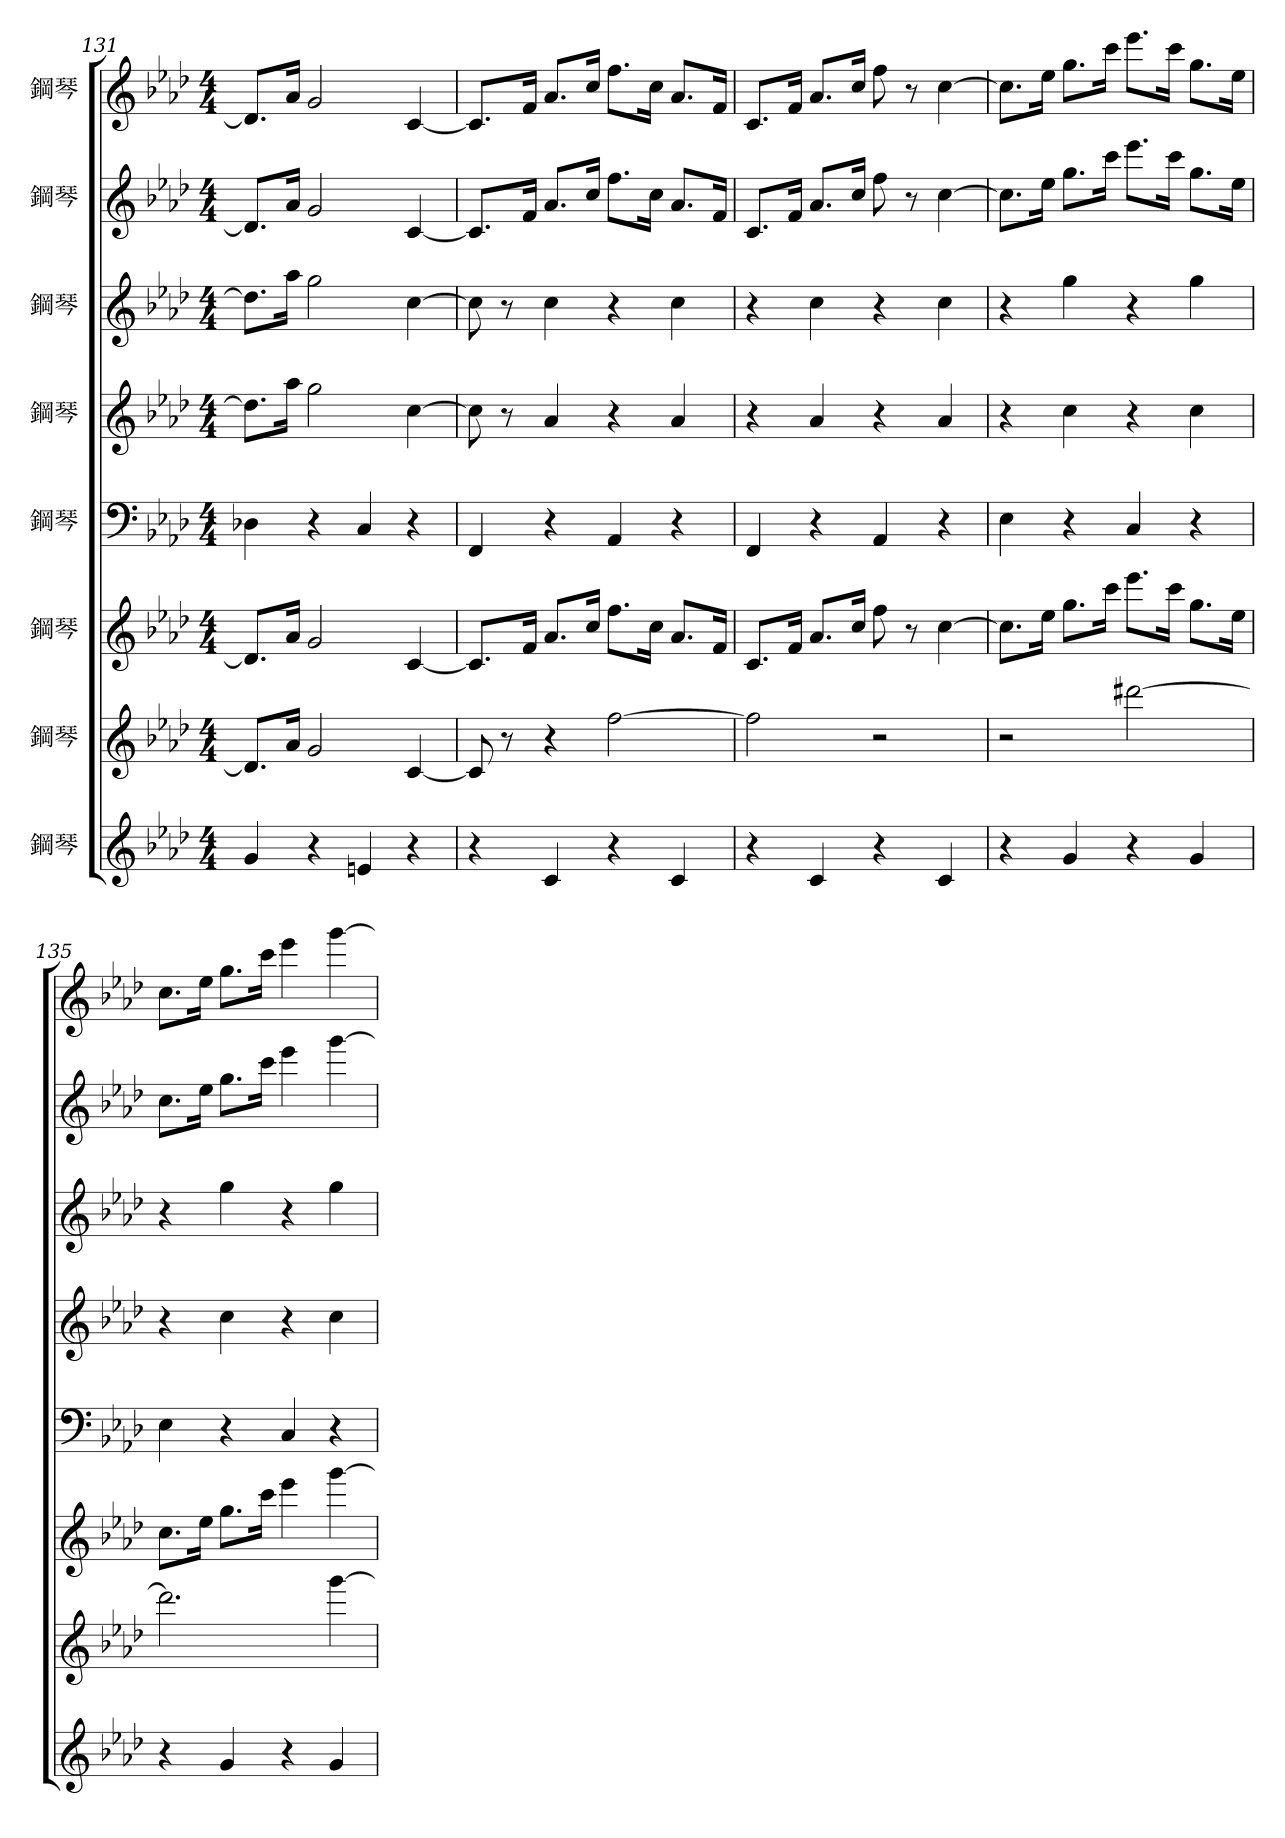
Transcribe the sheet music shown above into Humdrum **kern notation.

**kern	**kern	**kern	**kern	**kern	**kern	**kern	**kern
*part8	*part7	*part6	*part5	*part4	*part3	*part2	*part1
*staff8	*staff7	*staff6	*staff5	*staff4	*staff3	*staff2	*staff1
*I"鋼琴	*I"鋼琴	*I"鋼琴	*I"鋼琴	*I"鋼琴	*I"鋼琴	*I"鋼琴	*I"鋼琴
!!LO:PB:g=z
*clefG2	*clefG2	*clefG2	*clefF4	*clefG2	*clefG2	*clefG2	*clefG2
*k[b-e-a-d-]	*k[b-e-a-d-]	*k[b-e-a-d-]	*k[b-e-a-d-]	*k[b-e-a-d-]	*k[b-e-a-d-]	*k[b-e-a-d-]	*k[b-e-a-d-]
*M4/4	*M4/4	*M4/4	*M4/4	*M4/4	*M4/4	*M4/4	*M4/4
=131	=131	=131	=131	=131	=131	=131	=131
4g/	8.d/L]	8.d/L]	4D-X\	8.dd\L]	8.dd\L]	8.d/L]	8.d/L]
.	16a-/Jk	16a-/Jk	.	16aa-\Jk	16aa-\Jk	16a-/Jk	16a-/Jk
4r	2g/	2g/	4r	2gg\	2gg\	2g/	2g/
4en/	.	.	4C/	.	.	.	.
4r	[4c/	[4c/	4r	[4cc\	[4cc\	[4c/	[4c/
=132	=132	=132	=132	=132	=132	=132	=132
4r	8c/]	8.c/L]	4FF/	8cc\]	8cc\]	8.c/L]	8.c/L]
.	8r	.	.	8r	8r	.	.
.	.	16f/Jk	.	.	.	16f/Jk	16f/Jk
4c/	4r	8.a-/L	4r	4a-/	4cc\	8.a-/L	8.a-/L
.	.	16cc/Jk	.	.	.	16cc/Jk	16cc/Jk
4r	[2ff\	8.ff\L	4AA-/	4r	4r	8.ff\L	8.ff\L
.	.	16cc\Jk	.	.	.	16cc\Jk	16cc\Jk
4c/	.	8.a-/L	4r	4a-/	4cc\	8.a-/L	8.a-/L
.	.	16f/Jk	.	.	.	16f/Jk	16f/Jk
=133	=133	=133	=133	=133	=133	=133	=133
4r	2ff\]	8.c/L	4FF/	4r	4r	8.c/L	8.c/L
.	.	16f/Jk	.	.	.	16f/Jk	16f/Jk
4c/	.	8.a-/L	4r	4a-/	4cc\	8.a-/L	8.a-/L
.	.	16cc/Jk	.	.	.	16cc/Jk	16cc/Jk
4r	2r	8ff\	4AA-/	4r	4r	8ff\	8ff\
.	.	8r	.	.	.	8r	8r
4c/	.	[4cc\	4r	4a-/	4cc\	[4cc\	[4cc\
=134	=134	=134	=134	=134	=134	=134	=134
4r	2r	8.cc\L]	4E-\	4r	4r	8.cc\L]	8.cc\L]
.	.	16ee-\Jk	.	.	.	16ee-\Jk	16ee-\Jk
4g/	.	8.gg\L	4r	4cc\	4gg\	8.gg\L	8.gg\L
.	.	16ccc\Jk	.	.	.	16ccc\Jk	16ccc\Jk
4r	[2ddd#X\	8.eee-\L	4C/	4r	4r	8.eee-\L	8.eee-\L
.	.	16ccc\Jk	.	.	.	16ccc\Jk	16ccc\Jk
4g/	.	8.gg\L	4r	4cc\	4gg\	8.gg\L	8.gg\L
.	.	16ee-\Jk	.	.	.	16ee-\Jk	16ee-\Jk
!!LO:PB:g=z
=135	=135	=135	=135	=135	=135	=135	=135
4r	2.ddd#\]	8.cc\L	4E-\	4r	4r	8.cc\L	8.cc\L
.	.	16ee-\Jk	.	.	.	16ee-\Jk	16ee-\Jk
4g/	.	8.gg\L	4r	4cc\	4gg\	8.gg\L	8.gg\L
.	.	16ccc\Jk	.	.	.	16ccc\Jk	16ccc\Jk
4r	.	4eee-\	4C/	4r	4r	4eee-\	4eee-\
4g/	[4ggg\	[4ggg\	4r	4cc\	4gg\	[4ggg\	[4ggg\
=	=	=	=	=	=	=	=
*-	*-	*-	*-	*-	*-	*-	*-
